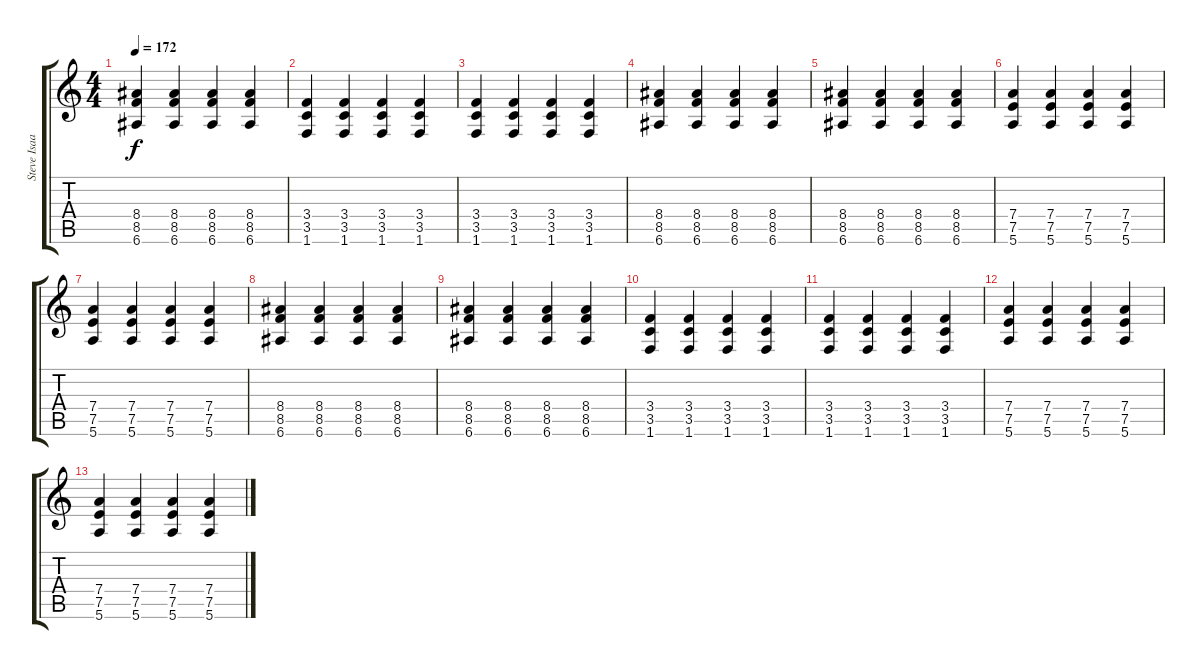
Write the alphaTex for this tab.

\track ("Steve Isaacs" "Steve Isaa") {instrument overdrivenguitar}
\staff {score tabs}
\tuning (E4 B3 G3 D3 A2 E2) {hide}
\ts (4 4)
\tempo 172
\clef g2
\ks c
(8.4 8.5 6.6).4{dy f} (8.4 8.5 6.6).4 (8.4 8.5 6.6).4 (8.4 8.5 6.6).4 |
(3.4 3.5 1.6).4 (3.4 3.5 1.6).4 (3.4 3.5 1.6).4 (3.4 3.5 1.6).4 |
(3.4 3.5 1.6).4 (3.4 3.5 1.6).4 (3.4 3.5 1.6).4 (3.4 3.5 1.6).4 |
(8.4 8.5 6.6).4 (8.4 8.5 6.6).4 (8.4 8.5 6.6).4 (8.4 8.5 6.6).4 |
(8.4 8.5 6.6).4 (8.4 8.5 6.6).4 (8.4 8.5 6.6).4 (8.4 8.5 6.6).4 |
(7.4 7.5 5.6).4 (7.4 7.5 5.6).4 (7.4 7.5 5.6).4 (7.4 7.5 5.6).4 |
(7.4 7.5 5.6).4 (7.4 7.5 5.6).4 (7.4 7.5 5.6).4 (7.4 7.5 5.6).4 |
(8.4 8.5 6.6).4 (8.4 8.5 6.6).4 (8.4 8.5 6.6).4 (8.4 8.5 6.6).4 |
(8.4 8.5 6.6).4 (8.4 8.5 6.6).4 (8.4 8.5 6.6).4 (8.4 8.5 6.6).4 |
(3.4 3.5 1.6).4 (3.4 3.5 1.6).4 (3.4 3.5 1.6).4 (3.4 3.5 1.6).4 |
(3.4 3.5 1.6).4 (3.4 3.5 1.6).4 (3.4 3.5 1.6).4 (3.4 3.5 1.6).4 |
(7.4 7.5 5.6).4 (7.4 7.5 5.6).4 (7.4 7.5 5.6).4 (7.4 7.5 5.6).4 |
(7.4 7.5 5.6).4 (7.4 7.5 5.6).4 (7.4 7.5 5.6).4 (7.4 7.5 5.6).4
